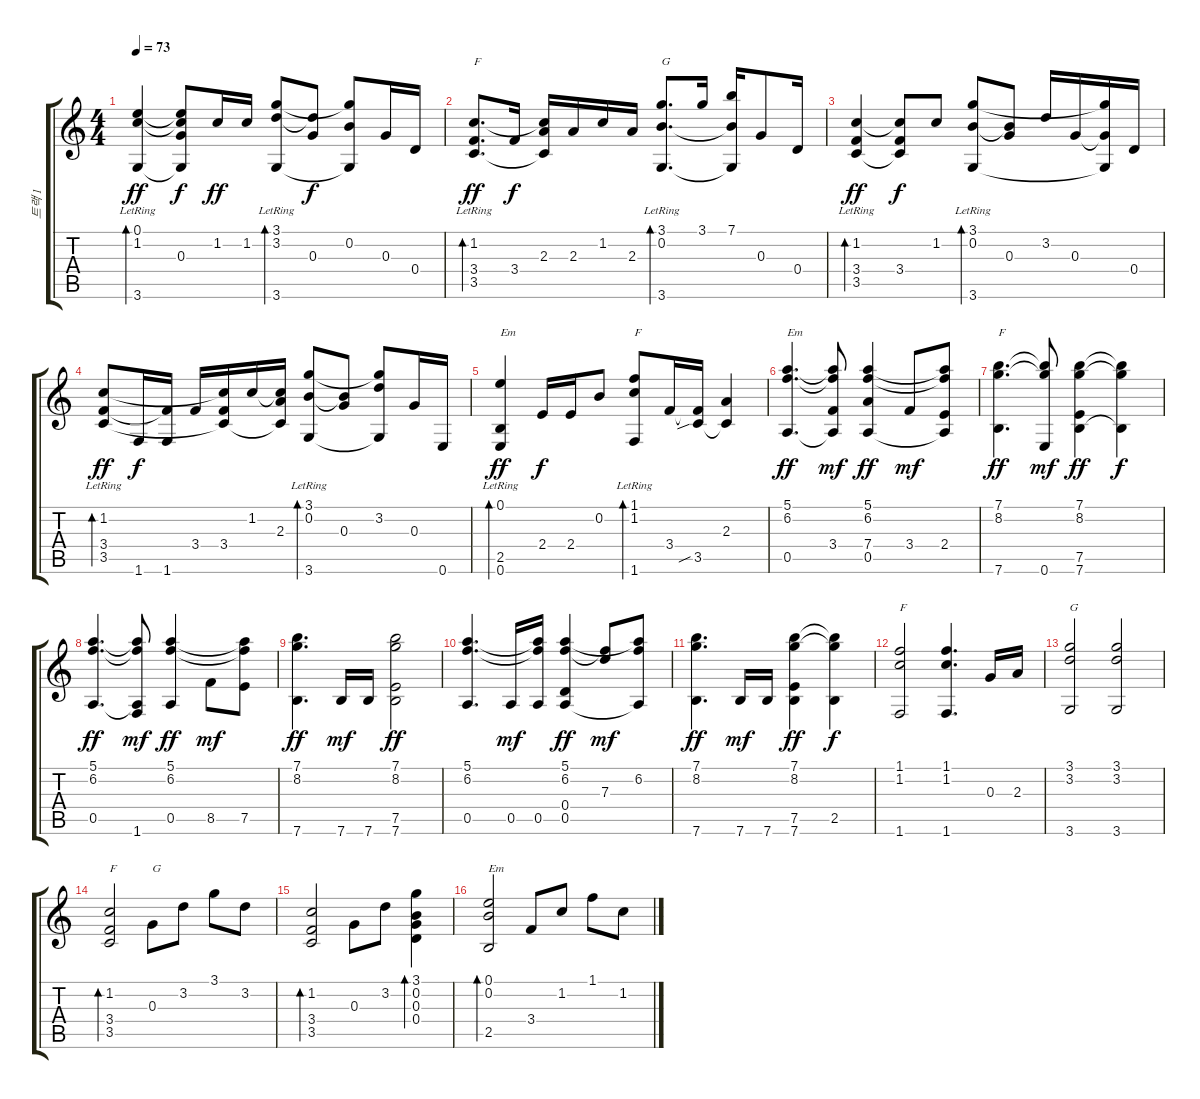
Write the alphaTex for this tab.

\track ("트랙 1" "트랙 1") {instrument acousticguitarsteel}
\staff {score tabs}
\tuning (E4 B3 G3 D3 A2 E2) {hide}
\ts (4 4)
\tempo 73
\clef g2
\ks c
(0.1{lr} 1.2{lr} 3.6{lr}).4{bd 120 dy ff} (0.1{t} 1.2{t} 0.3 3.6{t}).8{dy f} 1.2.16{dy ff} 1.2.16 (3.1{lr} 3.2{lr} 3.6{lr}).8{bd 120} (3.2{t} 0.3).8{dy f} (3.1{t} 0.2 3.6{t}).8 0.3.16 0.4.16 |
(1.2{lr} 3.4 3.5).8{d bd 120 txt "F" dy ff} 3.4.16{dy f} (1.2{t} 2.3 3.5{t}).16 2.3.16 1.2.16 2.3.16 (3.1 0.2{lr} 3.6).8{d bd 120 txt "G"} 3.1.16 (7.1 0.2{t} 3.6{t}).16 0.3.8 0.4.16 |
(1.2{lr} 3.4 3.5).4{bd 60 dy ff} (1.2{t} 3.4 3.5{t}).8{dy f} 1.2.8 (3.1 0.2{lr} 3.6).8{bd 120} (0.2{t} 0.3).8 3.2.16 0.3.16 (3.1{t} 0.3{t} 3.6{t}).16 0.4.16 |
(1.2{lr} 3.4 3.5).8{bd 120 dy ff} 1.6.16{dy f} (3.4{t} 1.6).16 3.4.16 (1.2{t} 3.4 3.5{t}).16 1.2.16 (1.2{t} 2.3 3.5{t}).16 (3.1 0.2{lr} 3.6).8{bd 120} (0.2{t} 0.3).8 (3.1{t} 3.2 3.6{t}).8 0.3.16 0.6.16 |
(0.1 2.5{lr} 0.6).4{bd 60 txt "Em" dy ff} 2.4.16{dy f} 2.4.16 0.2.8 (1.1 1.2{lr} 1.6).8{bd 60 txt "F"} 3.4.16 (3.4{t} 3.5{sib}).16 (2.3 3.5{t}).4 |
(5.1 6.2 0.5).4{d txt "Em" dy ff} (5.1{t} 6.2{t} 3.4 0.5{t}).8{dy mf} (5.1 6.2 7.4 0.5).4{dy ff} 3.4.8{dy mf} (5.1{t} 6.2{t} 2.4 0.5{t}).8 |
(7.1 8.2 7.6).4{d txt "F" dy ff} (7.1{t} 8.2{t} 0.6).8{dy mf} (7.1 8.2 7.5 7.6).4{dy ff} (7.1{t} 8.2{t} 7.6{t}).4{dy f} |
(5.1 6.2 0.5).4{d dy ff} (5.1{t} 6.2{t} 0.5{t} 1.6).8{dy mf} (5.1 6.2 0.5).4{dy ff} 8.5.8{dy mf} (5.1{t} 6.2{t} 7.5).8 |
(7.1 8.2 7.6).4{d dy ff} 7.6.16{dy mf} 7.6.16 (7.1 8.2 7.5 7.6).2{dy ff} |
(5.1 6.2 0.5).4{d} 0.5.16{dy mf} (5.1{t} 6.2{t} 0.5).16 (5.1 6.2 0.4 0.5).4{dy ff} (6.2{t} 7.3).8{dy mf} (5.1{t} 6.2 0.5{t}).8 |
(7.1 8.2 7.6).4{d dy ff} 7.6.16{dy mf} 7.6.16 (7.1 8.2 7.5 7.6).4{dy ff} (7.1{t} 8.2{t} 2.5).4{dy f} |
(1.1 1.2 1.6).2{txt "F"} (1.1 1.2 1.6).4{d} 0.3.16 2.3.16 |
(3.1 3.2 3.6).2{txt "G"} (3.1 3.2 3.6).2 |
(1.2 3.4 3.5).2{bd 60 txt "F"} 0.3.8{txt "G"} 3.2.8 3.1.8 3.2.8 |
(1.2 3.4 3.5).2{bd 60} 0.3.8 3.2.8 (3.1 0.2 0.3 0.4).4{bd 60} |
(0.1 0.2 2.5).2{bd 60 txt "Em"} 3.4.8 1.2.8 1.1.8 1.2.8
